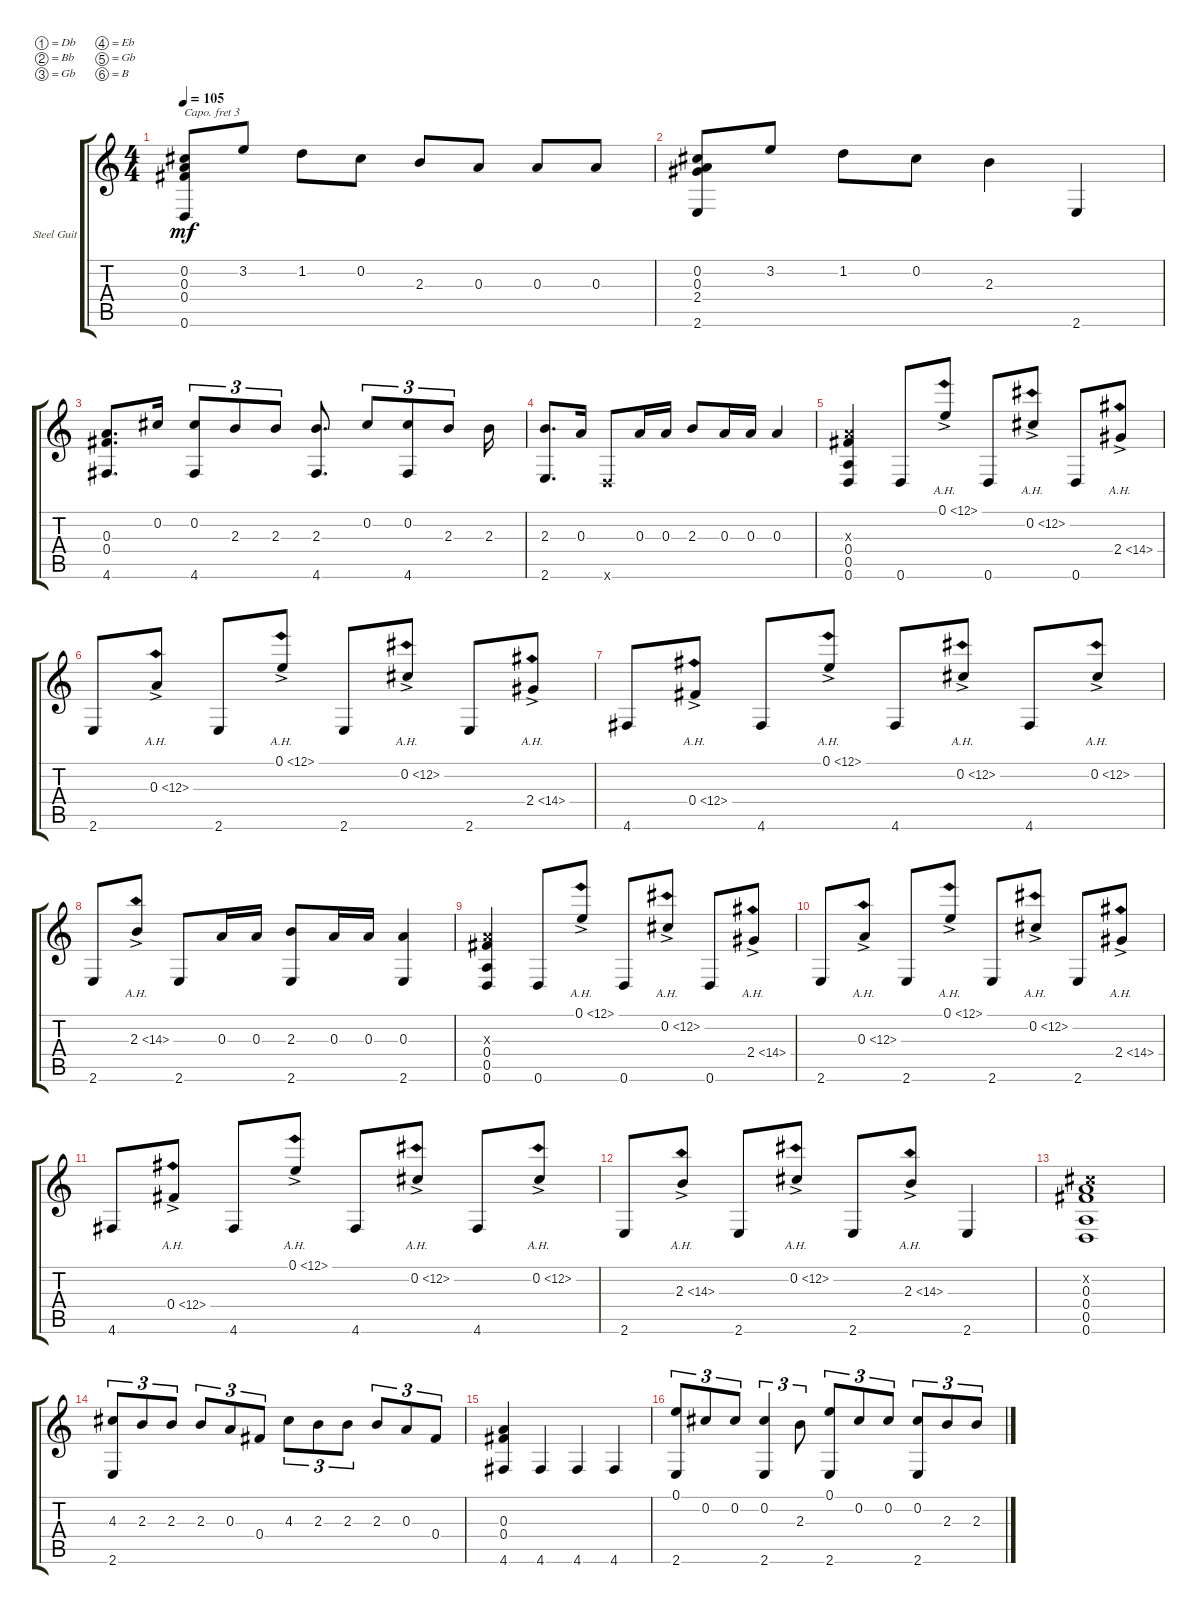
\defaultSystemsLayout 4
\bracketExtendMode groupsimilarinstruments
\firstSystemTrackNameOrientation horizontal
\otherSystemsTrackNameOrientation horizontal
\track ("Steel Guitar" "Steel Guit") {instrument acousticguitarsteel}
\staff {score tabs}
\capo 3
\tuning (Db4 Bb3 Gb3 Eb3 Gb2 B1)
\ts (4 4)
\tempo 105
\clef g2
\ks c
(0.6 0.4 0.3 0.2).8{dy mf} 3.2.8 1.2.8 0.2.8 2.3.8 0.3.8 0.3.8 0.3.8 |
(2.6 2.4 0.3 0.2).8 3.2.8 1.2.8 0.2.8 2.3.4 2.6.4 |
(4.6 0.3 0.4).8{d} 0.2.16 (0.2 4.6).8{tu (3 2)} 2.3.8{tu (3 2)} 2.3.8{tu (3 2)} (2.3 4.6).8{d} 0.2.8{tu (3 2)} (0.2 4.6).8{tu (3 2)} 2.3.8{tu (3 2)} 2.3.16 |
(2.3 2.6).8{d} 0.3.16 0.6{x}.8 0.3.16 0.3.16 2.3.8 0.3.16 0.3.16 0.3.4 |
(0.6 0.4 0.5 0.3{x}).4 0.6.8 0.1{ah 12 ac}.8 0.6.8 0.2{ah 12 ac}.8 0.6.8 2.4{ah 12 ac}.8 |
2.6.8 0.3{ah 12 ac}.8 2.6.8 0.1{ah 12 ac}.8 2.6.8 0.2{ah 12 ac}.8 2.6.8 2.4{ah 12 ac}.8 |
4.6.8 0.4{ah 12 ac}.8 4.6.8 0.1{ah 12 ac}.8 4.6.8 0.2{ah 12 ac}.8 4.6.8 0.2{ah 12 ac}.8 |
2.6.8 2.3{ah 12 ac}.8 2.6.8 0.3.16 0.3.16 (2.6 2.3).8 0.3.16 0.3.16 (2.6 0.3).4 |
(0.6 0.4 0.5 0.3{x}).4 0.6.8 0.1{ah 12 ac}.8 0.6.8 0.2{ah 12 ac}.8 0.6.8 2.4{ah 12 ac}.8 |
2.6.8 0.3{ah 12 ac}.8 2.6.8 0.1{ah 12 ac}.8 2.6.8 0.2{ah 12 ac}.8 2.6.8 2.4{ah 12 ac}.8 |
4.6.8 0.4{ah 12 ac}.8 4.6.8 0.1{ah 12 ac}.8 4.6.8 0.2{ah 12 ac}.8 4.6.8 0.2{ah 12 ac}.8 |
2.6.8 2.3{ah 12 ac}.8 2.6.8 0.2{ah 12 ac}.8 2.6.8 2.3{ah 12 ac}.8 2.6.4 |
(0.6 0.5 0.3 0.4 0.2{x}).1 |
(2.6 4.3).8{tu (3 2)} 2.3.8{tu (3 2)} 2.3.8{tu (3 2)} 2.3.8{tu (3 2)} 0.3.8{tu (3 2)} 0.4.8{tu (3 2)} 4.3.8{tu (3 2)} 2.3.8{tu (3 2)} 2.3.8{tu (3 2)} 2.3.8{tu (3 2)} 0.3.8{tu (3 2)} 0.4.8{tu (3 2)} |
(4.6 0.3 0.4).4 4.6.4 4.6.4 4.6.4 |
(2.6 0.1).8{tu (3 2)} 0.2.8{tu (3 2)} 0.2.8{tu (3 2)} (2.6 0.2).4{tu (3 2)} 2.3.8{tu (3 2)} (2.6 0.1).8{tu (3 2)} 0.2.8{tu (3 2)} 0.2.8{tu (3 2)} (2.6 0.2).8{tu (3 2)} 2.3.8{tu (3 2)} 2.3.8{tu (3 2)}
